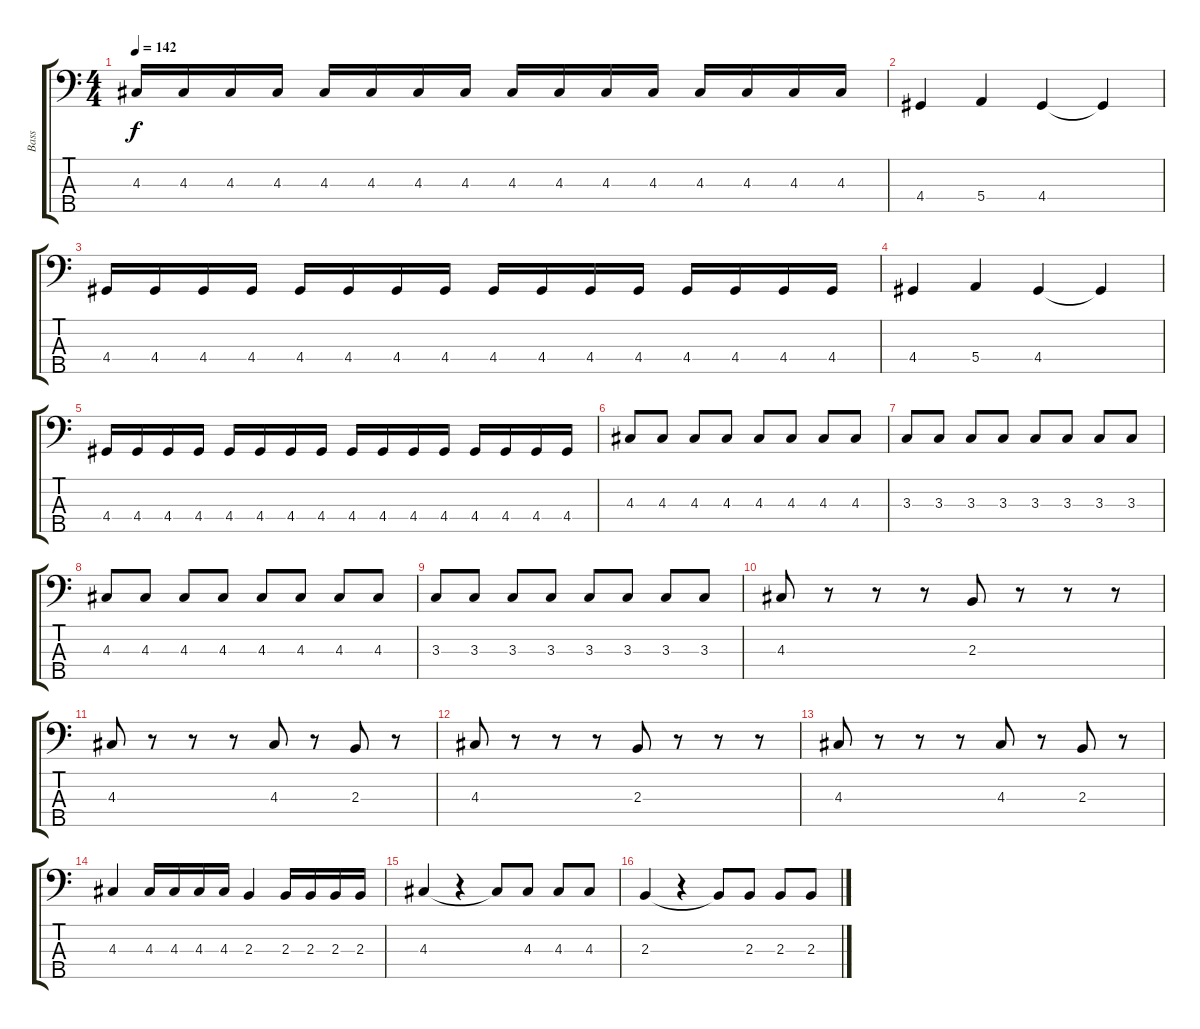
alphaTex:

\track ("Bass" "Bass") {instrument electricbassfinger}
\staff {score tabs}
\tuning (G2 D2 A1 E1 B0) {hide}
\ts (4 4)
\tempo 142
\clef f4
\ks c
4.3.16{dy f} 4.3.16 4.3.16 4.3.16 4.3.16 4.3.16 4.3.16 4.3.16 4.3.16 4.3.16 4.3.16 4.3.16 4.3.16 4.3.16 4.3.16 4.3.16 |
4.4.4 5.4.4 4.4.4 4.4{t}.4 |
4.4.16 4.4.16 4.4.16 4.4.16 4.4.16 4.4.16 4.4.16 4.4.16 4.4.16 4.4.16 4.4.16 4.4.16 4.4.16 4.4.16 4.4.16 4.4.16 |
4.4.4 5.4.4 4.4.4 4.4{t}.4 |
4.4.16 4.4.16 4.4.16 4.4.16 4.4.16 4.4.16 4.4.16 4.4.16 4.4.16 4.4.16 4.4.16 4.4.16 4.4.16 4.4.16 4.4.16 4.4.16 |
4.3.8 4.3.8 4.3.8 4.3.8 4.3.8 4.3.8 4.3.8 4.3.8 |
3.3.8 3.3.8 3.3.8 3.3.8 3.3.8 3.3.8 3.3.8 3.3.8 |
4.3.8 4.3.8 4.3.8 4.3.8 4.3.8 4.3.8 4.3.8 4.3.8 |
3.3.8 3.3.8 3.3.8 3.3.8 3.3.8 3.3.8 3.3.8 3.3.8 |
4.3.8 r.8 r.8 r.8 2.3.8 r.8 r.8 r.8 |
4.3.8 r.8 r.8 r.8 4.3.8 r.8 2.3.8 r.8 |
4.3.8 r.8 r.8 r.8 2.3.8 r.8 r.8 r.8 |
4.3.8 r.8 r.8 r.8 4.3.8 r.8 2.3.8 r.8 |
4.3.4 4.3.16 4.3.16 4.3.16 4.3.16 2.3.4 2.3.16 2.3.16 2.3.16 2.3.16 |
4.3.4 r.4 4.3{t}.8 4.3.8 4.3.8 4.3.8 |
2.3.4 r.4 2.3{t}.8 2.3.8 2.3.8 2.3.8
